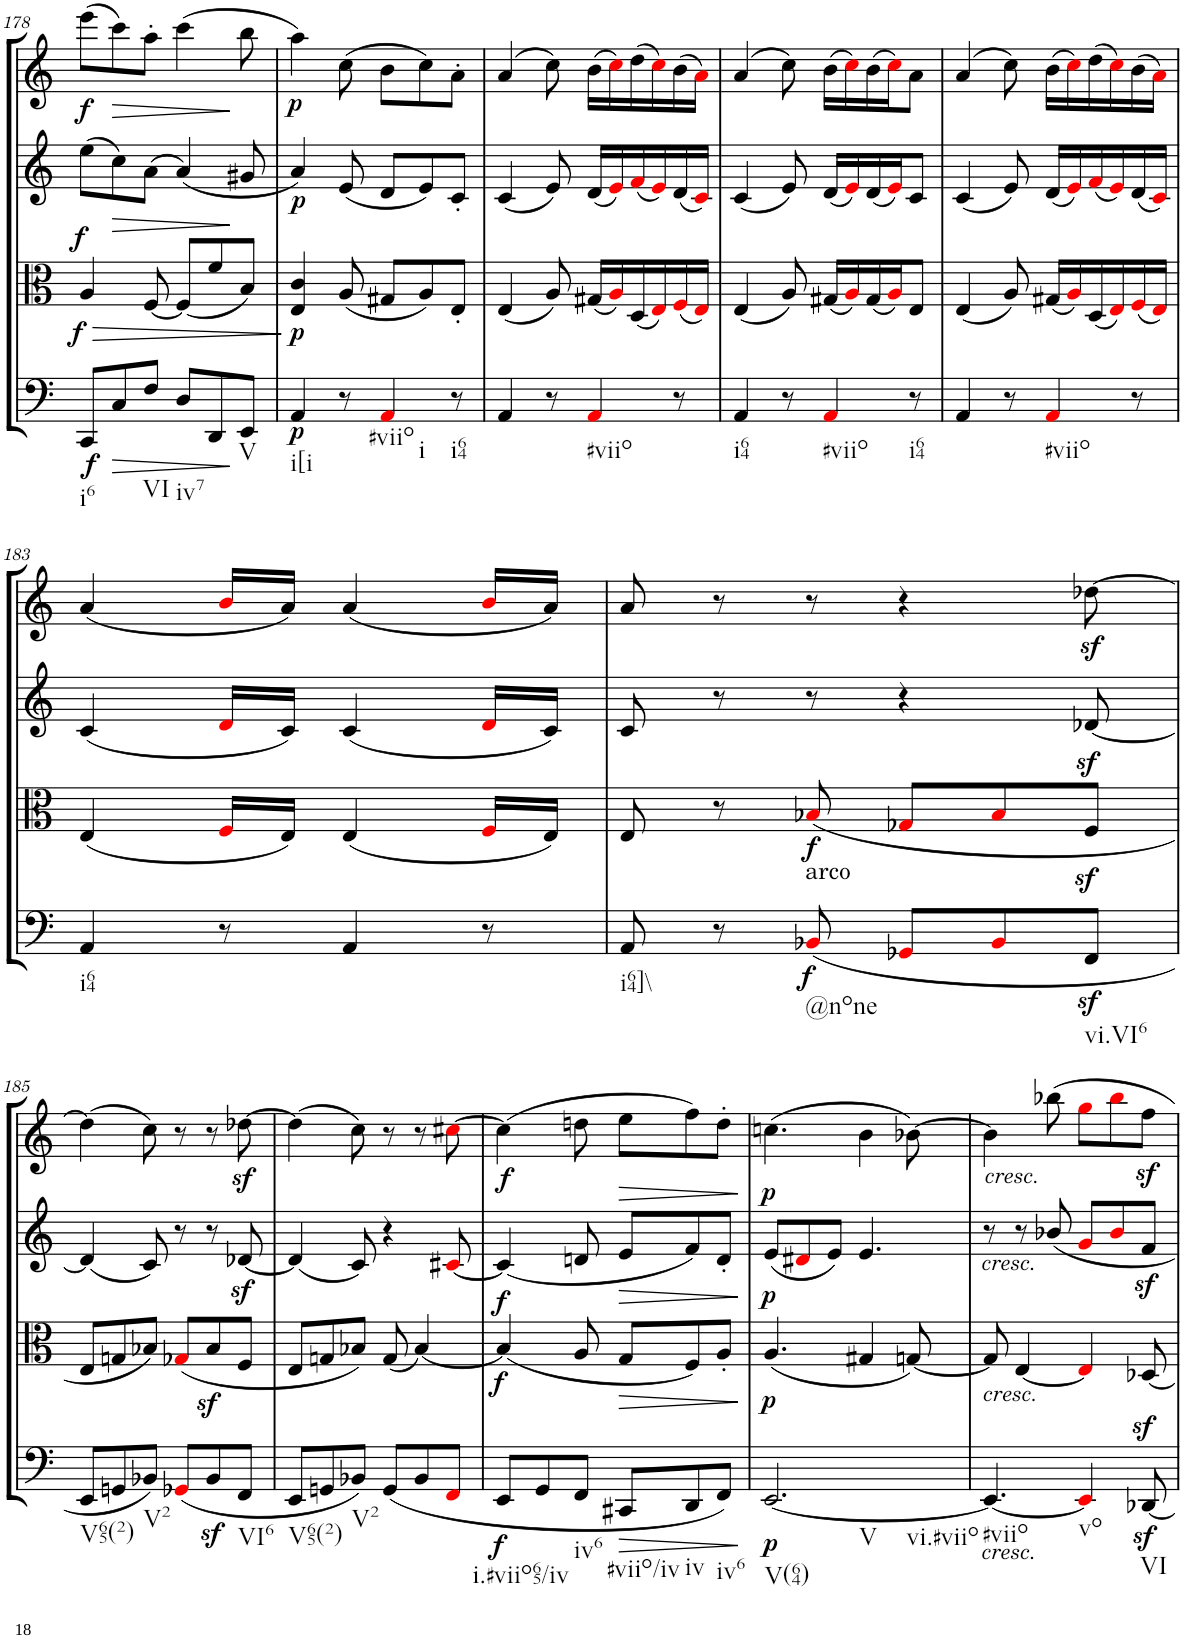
**kern	**dynam	**kern	**dynam	**kern	**dynam	**kern	**dynam
*part4	*part4	*part3	*part3	*part2	*part2	*part1	*part1
*staff4	*staff4	*staff3	*staff3	*staff2	*staff2	*staff1	*staff1
*I"Cello	*	*I"Viola	*	*I"2nd Violin	*	*I"1st Violin	*
*	*	*I'Vla	*	*I'Vln	*	*I'Vln	*
!!LO:PB:g=z
*clefF4	*	*clefC3	*	*clefG2	*	*clefG2	*
*k[]	*	*k[]	*	*k[]	*	*k[]	*
*M6/8	*	*M6/8	*	*M6/8	*	*M6/8	*
=178	=178	=178	=178	=178	=178	=178	=178
!LO:TX:b:t=i6	!	!	!	!	!	!	!
!	!LO:DY:b	!	!LO:HP:b	!	!	!	!
!	!	!	!LO:DY:n=1:b	!	!	!	!
!	!	!	!LO:DY:n=2:a	!	!	!	!LO:DY:b
8CC/L	f	4A/	> f f	(8ee\L	.	(8eee\L	f
!	!LO:HP:b	!	!	!	!LO:HP:b	!	!LO:HP:b
8C/	>	.	.	8cc\)	>	8ccc\)	>
!LO:TX:b:t=VI	!	!	!	!	!	!	!
8F/J	.	[8F/	.	(8a\J	.	8aa'\J	.
!LO:TX:b:t=iv7	!	!	!	!	!	!	!
8D/L	.	(8F/L]	.	(4a/)	.	(4ccc\	.
8DD/	.	8f/	.	.	.	.	.
!LO:TX:b:t=V	!	!	!	!	!	!	!
8EE/J	]	8B/J)	.	8g#X/	]	8bb\	]
.	.	.	]	.	.	.	.
=179	=179	=179	=179	=179	=179	=179	=179
!LO:TX:b:t=i[i	!	!	!	!	!	!	!
!	!LO:DY:b	!	!LO:DY:b	!	!LO:DY:b	!	!LO:DY:b
4AA/	p	4E/ 4c/	p	4a/)	p	4aa\)	p
8r	.	(8A/	.	(8e/	.	(8cc\	.
!LO:TX:b:t=#viio	!	!	!	!	!	!	!
!LO:TX:b:t=i	!	!	!	!	!	!	!
4AAi/	.	8G#X/L	.	8d/L	.	8b\L	.
.	.	8A/)	.	8e/)	.	8cc\)	.
!LO:TX:b:t=i64	!	!	!	!	!	!	!
8r	.	8E'/J	.	8c'/J	.	8a'\J	.
=180	=180	=180	=180	=180	=180	=180	=180
4AA/	.	(4E/	.	(4c/	.	(4a/	.
8r	.	8A/)	.	8e/)	.	8cc\)	.
!LO:TX:b:t=#viio	!	!	!	!	!	!	!
4AAi/	.	(16G#X/LL	.	(16d/LL	.	(16b\LL	.
.	.	16Ai/)	.	16ei/)	.	16cci\)	.
.	.	(16D/	.	(16fi/	.	(16dd\	.
.	.	16Ei/)	.	16ei/)	.	16cci\)	.
8r	.	(16Fi/	.	(16d/	.	(16b\	.
.	.	16Ei/JJ)	.	16ci/JJ)	.	16ai\JJ)	.
=181	=181	=181	=181	=181	=181	=181	=181
!LO:TX:b:t=i64	!	!	!	!	!	!	!
4AA/	.	(4E/	.	(4c/	.	(4a/	.
8r	.	8A/)	.	8e/)	.	8cc\)	.
!LO:TX:b:t=#viio	!	!	!	!	!	!	!
4AAi/	.	(16G#X/LL	.	(16d/LL	.	(16b\LL	.
.	.	16Ai/)	.	16ei/)	.	16cci\)	.
.	.	(16G#/	.	(16d/	.	(16b\	.
.	.	16Ai/J)	.	16ei/J)	.	16cci\J)	.
!LO:TX:b:t=i64	!	!	!	!	!	!	!
8r	.	8E/J	.	8c/J	.	8a\J	.
=182	=182	=182	=182	=182	=182	=182	=182
4AA/	.	(4E/	.	(4c/	.	(4a/	.
8r	.	8A/)	.	8e/)	.	8cc\)	.
!LO:TX:b:t=#viio	!	!	!	!	!	!	!
4AAi/	.	(16G#X/LL	.	(16d/LL	.	(16b\LL	.
.	.	16Ai/)	.	16ei/)	.	16cci\)	.
.	.	(16D/	.	(16fi/	.	(16dd\	.
.	.	16Ei/)	.	16ei/)	.	16cci\)	.
8r	.	(16Fi/	.	(16d/	.	(16b\	.
.	.	16Ei/JJ)	.	16ci/JJ)	.	16ai\JJ)	.
!!LO:LB:g=z
=183	=183	=183	=183	=183	=183	=183	=183
!LO:TX:b:t=i64	!	!	!	!	!	!	!
4AA/	.	(4E/	.	(4c/	.	(4a/	.
8r	.	16Fi/LL	.	16di/LL	.	16bi/LL	.
.	.	16E/JJ)	.	16c/JJ)	.	16a/JJ)	.
4AA/	.	(4E/	.	(4c/	.	(4a/	.
8r	.	16Fi/LL	.	16di/LL	.	16bi/LL	.
.	.	16E/JJ)	.	16c/JJ)	.	16a/JJ)	.
=184	=184	=184	=184	=184	=184	=184	=184
!LO:TX:b:t=i64]\\	!	!	!	!	!	!	!
8AA/	.	8E/	.	8c/	.	8a/	.
8r	.	8r	.	8r	.	8r	.
!LO:TX:a:t=arco	!	!	!	!	!	!	!
!LO:TX:b:t=@none	!	!	!	!	!	!	!
!	!LO:DY:b	!	!LO:DY:b	!	!	!	!
(8BB-Xi/	f	(8B-Xi/	f	8r	.	8r	.
8GG-Xi/L	.	8G-Xi/L	.	4r	.	4r	.
8BB-i/	.	8B-i/	.	.	.	.	.
!LO:TX:b:t=vi.VI6	!	!	!	!	!	!	!
8FFz>/J	.	8Fz>/J	.	[8d-X/	.	[8dd-Xz<\	.
!!LO:LB:g=z
=185	=185	=185	=185	=185	=185	=185	=185
!LO:TX:b:t=V65(2)	!	!	!	!	!	!	!
8EE/L	.	8E/L	.	(4d-/]	.	(4dd-\]	.
8GGn/	.	8Gn/	.	.	.	.	.
!LO:TX:b:t=V2	!	!	!	!	!	!	!
8BB-X/J)	.	8B-X/J)	.	8c/)	.	8cc\)	.
(8GG-Xi/L	.	(8G-Xi/L	.	8r	.	8r	.
8BB-z>/	.	8B-/	.	8r	.	8r	.
!LO:TX:b:t=VI6	!	!	!	!	!	!	!
8FF/J	.	8F/J	.	[8d-Xz</	.	[8dd-Xz<\	.
=186	=186	=186	=186	=186	=186	=186	=186
!LO:TX:b:t=V65(2)	!	!	!	!	!	!	!
8EE/L	.	8E/L	.	(4d-/]	.	(4dd-\]	.
8GGn/	.	8Gn/	.	.	.	.	.
!LO:TX:b:t=V2	!	!	!	!	!	!	!
8BB-X/J)	.	8B-X/J)	.	8c/)	.	8cc\)	.
(8GG/L	.	(8G/	.	4r	.	8r	.
8BB-/	.	[4B-/)	.	.	.	8r	.
8FFi/J	.	.	.	[8c#Xi/	.	[8cc#Xi\	.
=187	=187	=187	=187	=187	=187	=187	=187
!LO:TX:b:t=i.#viio65/iv	!	!	!	!	!	!	!
!	!LO:DY:b	!	!LO:DY:b	!	!	!	!
!	!	!	!LO:DY:n=1:a	!	!LO:DY:a	!	!
8EE/L	f	(4B-/]	f f	(4c#/]	f	(4cc#\]	.
8GG/	.	.	.	.	.	.	.
!LO:TX:b:t=iv6	!	!	!	!	!	!	!
8FF/J	.	8A/	.	8dn/	.	8ddn\	.
!LO:TX:b:t=#viio/iv	!	!	!	!	!	!	!
!	!LO:HP:b	!	!LO:HP:b	!	!LO:HP:b	!	!LO:HP:b
8CC#X/L	>	8G/L	>	8e/L	>	8ee\L	>
!LO:TX:b:t=iv	!	!	!	!	!	!	!
8DD/	.	8F/)	.	8f/)	.	8ff\)	.
!LO:TX:b:t=iv6	!	!	!	!	!	!	!
8FF/J)	.	8A'/J	.	8d'/J	.	8dd'\J	.
.	]	.	]	.	]	.	]
=188	=188	=188	=188	=188	=188	=188	=188
!LO:TX:b:t=V(64)	!	!	!	!	!	!	!
!LO:TX:b:t=V	!	!	!	!	!	!	!
!LO:TX:b:t=vi.#viio	!	!	!	!	!	!	!
!	!LO:DY:b	!	!LO:DY:b	!	!LO:DY:b	!	!LO:DY:b
[2.EE/	p	(4.A/	p	(8e/L	p	(4.ccn\	p
.	.	.	.	8d#Xi/	.	.	.
.	.	.	.	8e/J)	.	.	.
.	.	4G#X/	.	4.e/	.	4b\	.
.	.	[8Gn/)	.	.	.	[8b-X\)	.
=189	=189	=189	=189	=189	=189	=189	=189
!	!	!	!	!	!	!LO:TX:b:i:t=cresc.	!
!	!	!	!	!LO:TX:b:i:t=cresc.	!	!	!
!	!	!LO:TX:b:i:t=cresc.	!	!	!	!	!
!LO:TX:b:i:t=cresc.	!	!	!	!	!	!	!
!LO:TX:b:t=#viio	!	!	!	!	!	!	!
4.EE/_	.	8G/]	.	8r	.	4b-\]	.
.	.	[4E/	.	8r	.	.	.
.	.	.	.	8b-X/	.	8bb-X\	.
!LO:TX:b:t=vo	!	!	!	!	!	!	!
4EEi/]	.	4Ei/]	.	8gi/L	.	8ggi\L	.
.	.	.	.	8b-i/	.	8bb-i\	.
!LO:TX:b:t=VI	!	!	!	!	!	!	!
[8DD-Xz>/	.	[8D-X/	.	8fz</J	.	8ffz<\J	.
=	=	=	=	=	=	=	=
*-	*-	*-	*-	*-	*-	*-	*-
